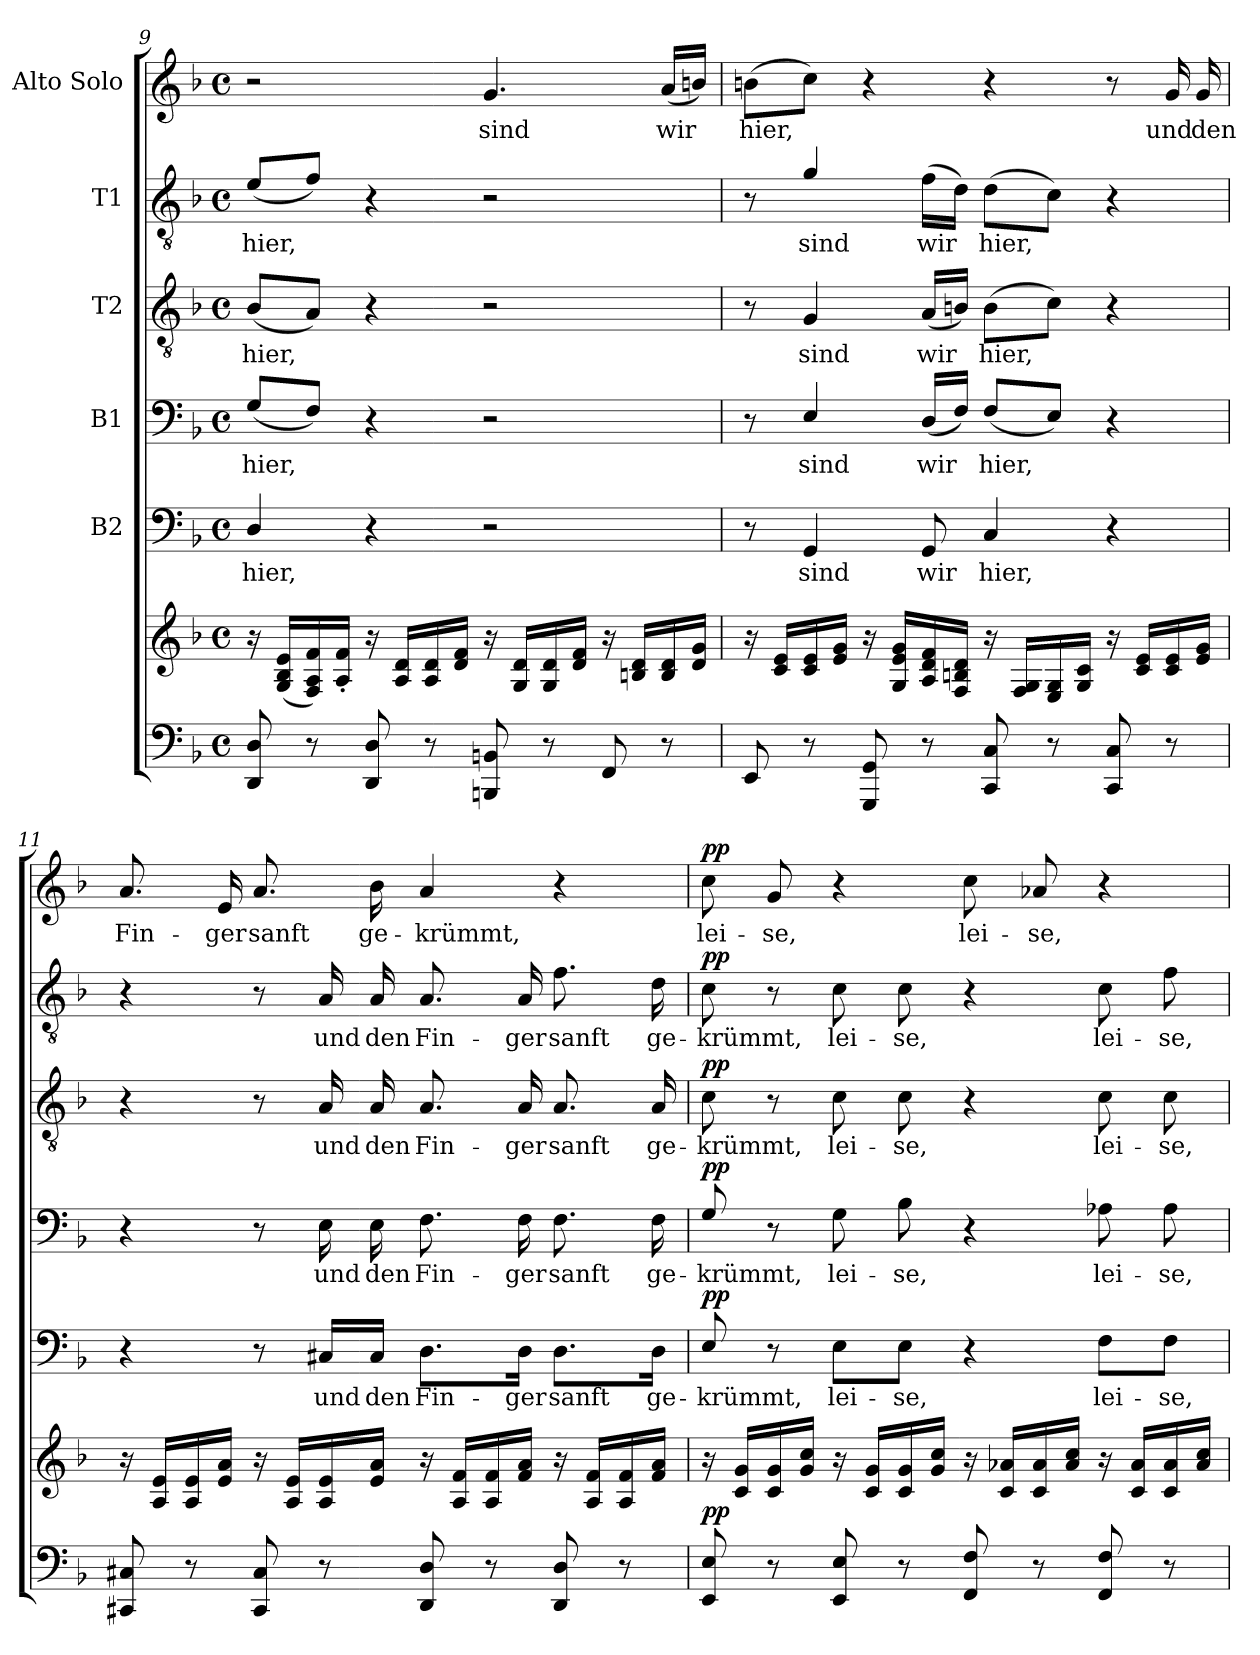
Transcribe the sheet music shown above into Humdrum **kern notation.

**kern	**dynam	**kern	**kern	**text	**dynam	**kern	**text	**dynam	**kern	**text	**dynam	**kern	**text	**dynam	**kern	**text	**dynam
*part7	*part7	*part6	*part5	*part5	*part5	*part4	*part4	*part4	*part3	*part3	*part3	*part2	*part2	*part2	*part1	*part1	*part1
*staff7	*staff7	*staff6	*staff5	*staff5	*staff5	*staff4	*staff4	*staff4	*staff3	*staff3	*staff3	*staff2	*staff2	*staff2	*staff1	*staff1	*staff1
*	*	*	*I"B2	*	*	*I"B1	*	*	*I"T2	*	*	*I"T1	*	*	*I"Alto Solo	*	*
*clefF4	*	*clefG2	*clefF4	*	*	*clefF4	*	*	*clefGv2	*	*	*clefGv2	*	*	*clefG2	*	*
*k[b-]	*	*k[b-]	*k[b-]	*	*	*k[b-]	*	*	*k[b-]	*	*	*k[b-]	*	*	*k[b-]	*	*
*F:	*	*F:	*F:	*	*	*F:	*	*	*F:	*	*	*F:	*	*	*F:	*	*
*M4/4	*	*M4/4	*M4/4	*	*	*M4/4	*	*	*M4/4	*	*	*M4/4	*	*	*M4/4	*	*
*met(c)	*	*met(c)	*met(c)	*	*	*met(c)	*	*	*met(c)	*	*	*met(c)	*	*	*met(c)	*	*
=9	=9	=9	=9	=9	=9	=9	=9	=9	=9	=9	=9	=9	=9	=9	=9	=9	=9
!	!	!	!	!LO:LY:b	!	!	!LO:LY:b	!	!	!LO:LY:b	!	!	!LO:LY:b	!	!	!	!
8DD/ 8D/	.	16r	4D/	hier,	.	(<8G/L	hier,	.	(<8B-/L	hier,	.	(<8e/L	hier,	.	2r	.	.
.	.	(<16G/ 16B-/ 16e/LL	.	.	.	.	.	.	.	.	.	.	.	.	.	.	.
8r	.	16F/ 16A/ 16f/)	.	.	.	8F/J)	.	.	8A/J)	.	.	8f/J)	.	.	.	.	.
.	.	16A/' 16f/'JJ	.	.	.	.	.	.	.	.	.	.	.	.	.	.	.
8DD/ 8D/	.	16r	4r	.	.	4r	.	.	4r	.	.	4r	.	.	.	.	.
.	.	16A/ 16d/LL	.	.	.	.	.	.	.	.	.	.	.	.	.	.	.
8r	.	16A/ 16d/	.	.	.	.	.	.	.	.	.	.	.	.	.	.	.
.	.	16d/ 16f/JJ	.	.	.	.	.	.	.	.	.	.	.	.	.	.	.
!	!	!	!	!	!	!	!	!	!	!	!	!	!	!	!	!LO:LY:b	!
8BBBn/ 8BBn/	.	16r	2r	.	.	2r	.	.	2r	.	.	2r	.	.	4.g/	sind	.
.	.	16G/ 16d/LL	.	.	.	.	.	.	.	.	.	.	.	.	.	.	.
8r	.	16G/ 16d/	.	.	.	.	.	.	.	.	.	.	.	.	.	.	.
.	.	16d/ 16f/JJ	.	.	.	.	.	.	.	.	.	.	.	.	.	.	.
8FF/	.	16r	.	.	.	.	.	.	.	.	.	.	.	.	.	.	.
.	.	16Bn/ 16d/LL	.	.	.	.	.	.	.	.	.	.	.	.	.	.	.
!	!	!	!	!	!	!	!	!	!	!	!	!	!	!	!	!LO:LY:b	!
8r	.	16B/ 16d/	.	.	.	.	.	.	.	.	.	.	.	.	(<16a/LL	wir	.
.	.	16d/ 16g/JJ	.	.	.	.	.	.	.	.	.	.	.	.	16bn/JJ)	.	.
!!LO:LB:g=z
=10	=10	=10	=10	=10	=10	=10	=10	=10	=10	=10	=10	=10	=10	=10	=10	=10	=10
!	!	!	!	!	!	!	!	!	!	!	!	!	!	!	!	!LO:LY:b	!
8EE/	.	16r	8r	.	.	8r	.	.	8r	.	.	8r	.	.	(>8bn\L	hier,	.
.	.	16c/ 16e/LL	.	.	.	.	.	.	.	.	.	.	.	.	.	.	.
!	!	!	!	!LO:LY:b	!	!	!LO:LY:b	!	!	!LO:LY:b	!	!	!LO:LY:b	!	!	!	!
8r	.	16c/ 16e/	4GG/	sind	.	4E/	sind	.	4G/	sind	.	4g/	sind	.	8cc\J)	.	.
.	.	16e/ 16g/JJ	.	.	.	.	.	.	.	.	.	.	.	.	.	.	.
8GGG/ 8GG/	.	16r	.	.	.	.	.	.	.	.	.	.	.	.	4r	.	.
.	.	16G/ 16e/ 16g/LL	.	.	.	.	.	.	.	.	.	.	.	.	.	.	.
!	!	!	!	!LO:LY:b	!	!	!LO:LY:b	!	!	!LO:LY:b	!	!	!LO:LY:b	!	!	!	!
8r	.	16A/ 16d/ 16f/	8GG/	wir	.	(<16D/LL	wir	.	(<16A/LL	wir	.	(>16f\LL	wir	.	.	.	.
.	.	16F/ 16Bn/ 16d/JJ	.	.	.	16F/JJ)	.	.	16Bn/JJ)	.	.	16d\JJ)	.	.	.	.	.
!	!	!	!	!LO:LY:b	!	!	!LO:LY:b	!	!	!LO:LY:b	!	!	!LO:LY:b	!	!	!	!
8CC/ 8C/	.	16r	4C/	hier,	.	(<8F/L	hier,	.	(>8B\L	hier,	.	(>8d\L	hier,	.	4r	.	.
.	.	16F/ 16G/LL	.	.	.	.	.	.	.	.	.	.	.	.	.	.	.
8r	.	16E/ 16G/	.	.	.	8E/J)	.	.	8c\J)	.	.	8c\J)	.	.	.	.	.
.	.	16G/ 16c/JJ	.	.	.	.	.	.	.	.	.	.	.	.	.	.	.
8CC/ 8C/	.	16r	4r	.	.	4r	.	.	4r	.	.	4r	.	.	8r	.	.
.	.	16c/ 16e/LL	.	.	.	.	.	.	.	.	.	.	.	.	.	.	.
!	!	!	!	!	!	!	!	!	!	!	!	!	!	!	!	!LO:LY:b	!
8r	.	16c/ 16e/	.	.	.	.	.	.	.	.	.	.	.	.	16g/	und	.
!	!	!	!	!	!	!	!	!	!	!	!	!	!	!	!	!LO:LY:b	!
.	.	16e/ 16g/JJ	.	.	.	.	.	.	.	.	.	.	.	.	16g/	den	.
=11	=11	=11	=11	=11	=11	=11	=11	=11	=11	=11	=11	=11	=11	=11	=11	=11	=11
!	!	!	!	!	!	!	!	!	!	!	!	!	!	!	!	!LO:LY:b	!
8CC#X/ 8C#X/	.	16r	4r	.	.	4r	.	.	4r	.	.	4r	.	.	8.a/	Fin-	.
.	.	16A/ 16e/LL	.	.	.	.	.	.	.	.	.	.	.	.	.	.	.
8r	.	16A/ 16e/	.	.	.	.	.	.	.	.	.	.	.	.	.	.	.
!	!	!	!	!	!	!	!	!	!	!	!	!	!	!	!	!LO:LY:b	!
.	.	16e/ 16a/JJ	.	.	.	.	.	.	.	.	.	.	.	.	16e/	-ger	.
!	!	!	!	!	!	!	!	!	!	!	!	!	!	!	!	!LO:LY:b	!
8CC#/ 8C#/	.	16r	8r	.	.	8r	.	.	8r	.	.	8r	.	.	8.a/	sanft	.
.	.	16A/ 16e/LL	.	.	.	.	.	.	.	.	.	.	.	.	.	.	.
!	!	!	!	!LO:LY:b	!	!	!LO:LY:b	!	!	!LO:LY:b	!	!	!LO:LY:b	!	!	!	!
8r	.	16A/ 16e/	16C#X/LL	und	.	16E\	und	.	16A/	und	.	16A/	und	.	.	.	.
!	!	!	!	!LO:LY:b	!	!	!LO:LY:b	!	!	!LO:LY:b	!	!	!LO:LY:b	!	!	!LO:LY:b	!
.	.	16e/ 16a/JJ	16C#/JJ	den	.	16E\	den	.	16A/	den	.	16A/	den	.	16b-\	ge-	.
!	!	!	!	!LO:LY:b	!	!	!LO:LY:b	!	!	!LO:LY:b	!	!	!LO:LY:b	!	!	!LO:LY:b	!
8DD/ 8D/	.	16r	8.D\L	Fin-	.	8.F\	Fin-	.	8.A/	Fin-	.	8.A/	Fin-	.	4a/	-krümmt,	.
.	.	16A/ 16f/LL	.	.	.	.	.	.	.	.	.	.	.	.	.	.	.
8r	.	16A/ 16f/	.	.	.	.	.	.	.	.	.	.	.	.	.	.	.
!	!	!	!	!LO:LY:b	!	!	!LO:LY:b	!	!	!LO:LY:b	!	!	!LO:LY:b	!	!	!	!
.	.	16f/ 16a/JJ	16D\Jk	-ger	.	16F\	-ger	.	16A/	-ger	.	16A/	-ger	.	.	.	.
!	!	!	!	!LO:LY:b	!	!	!LO:LY:b	!	!	!LO:LY:b	!	!	!LO:LY:b	!	!	!	!
8DD/ 8D/	.	16r	8.D\L	sanft	.	8.F\	sanft	.	8.A/	sanft	.	8.f\	sanft	.	4r	.	.
.	.	16A/ 16f/LL	.	.	.	.	.	.	.	.	.	.	.	.	.	.	.
8r	.	16A/ 16f/	.	.	.	.	.	.	.	.	.	.	.	.	.	.	.
!	!	!	!	!LO:LY:b	!	!	!LO:LY:b	!	!	!LO:LY:b	!	!	!LO:LY:b	!	!	!	!
.	.	16f/ 16a/JJ	16D\Jk	ge-	.	16F\	ge-	.	16A/	ge-	.	16d\	ge-	.	.	.	.
=12	=12	=12	=12	=12	=12	=12	=12	=12	=12	=12	=12	=12	=12	=12	=12	=12	=12
!	!LO:DY:a	!	!	!LO:LY:b	!LO:DY:a	!	!LO:LY:b	!LO:DY:a	!	!LO:LY:b	!LO:DY:a	!	!LO:LY:b	!LO:DY:a	!	!LO:LY:b	!LO:DY:a
8EE/ 8E/	pp	16r	8E/	-krümmt,	pp	8G/	-krümmt,	pp	8c\	-krümmt,	pp	8c\	-krümmt,	pp	8cc\	lei-	pp
.	.	16c/ 16g/LL	.	.	.	.	.	.	.	.	.	.	.	.	.	.	.
!	!	!	!	!	!	!	!	!	!	!	!	!	!	!	!	!LO:LY:b	!
8r	.	16c/ 16g/	8r	.	.	8r	.	.	8r	.	.	8r	.	.	8g/	-se,	.
.	.	16g/ 16cc/JJ	.	.	.	.	.	.	.	.	.	.	.	.	.	.	.
!	!	!	!	!LO:LY:b	!	!	!LO:LY:b	!	!	!LO:LY:b	!	!	!LO:LY:b	!	!	!	!
8EE/ 8E/	.	16r	8E\L	lei-	.	8G\	lei-	.	8c\	lei-	.	8c\	lei-	.	4r	.	.
.	.	16c/ 16g/LL	.	.	.	.	.	.	.	.	.	.	.	.	.	.	.
!	!	!	!	!LO:LY:b	!	!	!LO:LY:b	!	!	!LO:LY:b	!	!	!LO:LY:b	!	!	!	!
8r	.	16c/ 16g/	8E\J	-se,	.	8B-\	-se,	.	8c\	-se,	.	8c\	-se,	.	.	.	.
.	.	16g/ 16cc/JJ	.	.	.	.	.	.	.	.	.	.	.	.	.	.	.
!	!	!	!	!	!	!	!	!	!	!	!	!	!	!	!	!LO:LY:b	!
8FF/ 8F/	.	16r	4r	.	.	4r	.	.	4r	.	.	4r	.	.	8cc\	lei-	.
.	.	16c/ 16a-X/LL	.	.	.	.	.	.	.	.	.	.	.	.	.	.	.
!	!	!	!	!	!	!	!	!	!	!	!	!	!	!	!	!LO:LY:b	!
8r	.	16c/ 16a-/	.	.	.	.	.	.	.	.	.	.	.	.	8a-X/	-se,	.
.	.	16a-/ 16cc/JJ	.	.	.	.	.	.	.	.	.	.	.	.	.	.	.
!	!	!	!	!LO:LY:b	!	!	!LO:LY:b	!	!	!LO:LY:b	!	!	!LO:LY:b	!	!	!	!
8FF/ 8F/	.	16r	8F\L	lei-	.	8A-X\	lei-	.	8c\	lei-	.	8c\	lei-	.	4r	.	.
.	.	16c/ 16a-/LL	.	.	.	.	.	.	.	.	.	.	.	.	.	.	.
!	!	!	!	!LO:LY:b	!	!	!LO:LY:b	!	!	!LO:LY:b	!	!	!LO:LY:b	!	!	!	!
8r	.	16c/ 16a-/	8F\J	-se,	.	8A-\	-se,	.	8c\	-se,	.	8f\	-se,	.	.	.	.
.	.	16a-/ 16cc/JJ	.	.	.	.	.	.	.	.	.	.	.	.	.	.	.
=	=	=	=	=	=	=	=	=	=	=	=	=	=	=	=	=	=
*-	*-	*-	*-	*-	*-	*-	*-	*-	*-	*-	*-	*-	*-	*-	*-	*-	*-
